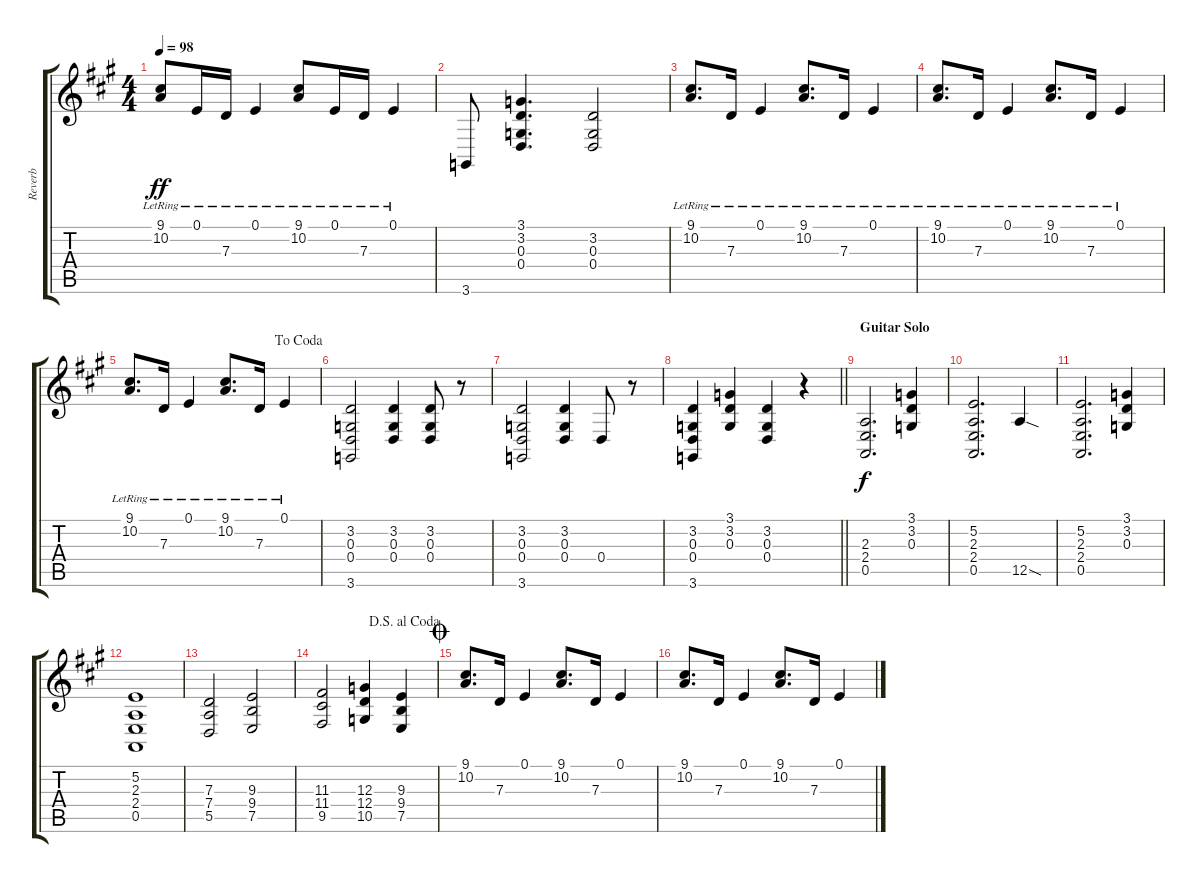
\track ("Reverb" "Reverb") {instrument fx7echoes}
\staff {score tabs}
\tuning (E4 B3 G3 D3 A2 E2) {hide}
\ts (4 4)
\tempo 98
\clef g2
\ks a
(9.1{lr} 10.2{lr}).8{dy ff} 0.1{lr}.16 7.3{lr}.16 0.1{lr}.4 (9.1{lr} 10.2{lr}).8 0.1{lr}.16 7.3{lr}.16 0.1{lr}.4 |
3.6.8 (3.1 3.2 0.3 0.4).4{d} (3.2 0.3 0.4).2 |
(9.1{lr} 10.2{lr}).8{d} 7.3{lr}.16 0.1{lr}.4 (9.1{lr} 10.2{lr}).8{d} 7.3{lr}.16 0.1{lr}.4 |
(9.1{lr} 10.2{lr}).8{d} 7.3{lr}.16 0.1{lr}.4 (9.1{lr} 10.2{lr}).8{d} 7.3{lr}.16 0.1{lr}.4 |
\jump dacoda
(9.1{lr} 10.2{lr}).8{d} 7.3{lr}.16 0.1{lr}.4 (9.1{lr} 10.2{lr}).8{d} 7.3{lr}.16 0.1{lr}.4 |
(3.2 0.3 0.4 3.6).2 (3.2 0.3 0.4).4 (3.2 0.3 0.4).8 r.8 |
(3.2 0.3 0.4 3.6).2 (3.2 0.3 0.4).4 0.4.8 r.8 |
\barLineRight lightlight
(3.2 0.3 0.4 3.6).4 (3.1 3.2 0.3).4 (3.2 0.3 0.4).4 r.4 |
\section ("" "Guitar Solo")
(2.3 2.4 0.5).2{d dy f} (3.1 3.2 0.3).4 |
(5.2 2.3 2.4 0.5).2{d} 12.5{sod}.4 |
(5.2 2.3 2.4 0.5).2{d} (3.1 3.2 0.3).4 |
(5.2 2.3 2.4 0.5).1 |
(7.3 7.4 5.5).2 (9.3 9.4 7.5).2 |
\jump dalsegnoalcoda
(11.3 11.4 9.5).2 (12.3 12.4 10.5).4 (9.3 9.4 7.5).4 |
\jump coda
(9.1 10.2).8{d} 7.3.16 0.1.4 (9.1 10.2).8{d} 7.3.16 0.1.4 |
(9.1 10.2).8{d} 7.3.16 0.1.4 (9.1 10.2).8{d} 7.3.16 0.1.4
